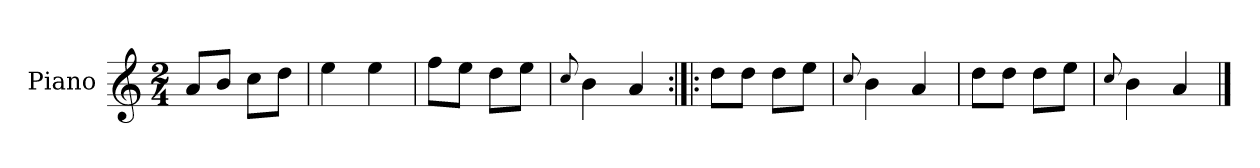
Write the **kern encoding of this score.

**kern
*part1
*staff1
*I"Piano
*I'Pno.
*clefG2
*k[]
*M2/4
=1
8a/L
8b/J
8cc\L
8dd\J
=2
4ee\
4ee\
=3
8ff\L
8ee\J
8dd\L
8ee\J
=4
8qqcc/
4b\
4a/
=5:|!|:
8dd\L
8dd\J
8dd\L
8ee\J
=6
8qqcc/
4b\
4a/
=7
8dd\L
8dd\J
8dd\L
8ee\J
=8
8qqcc/
4b\
4a/
==
*-
